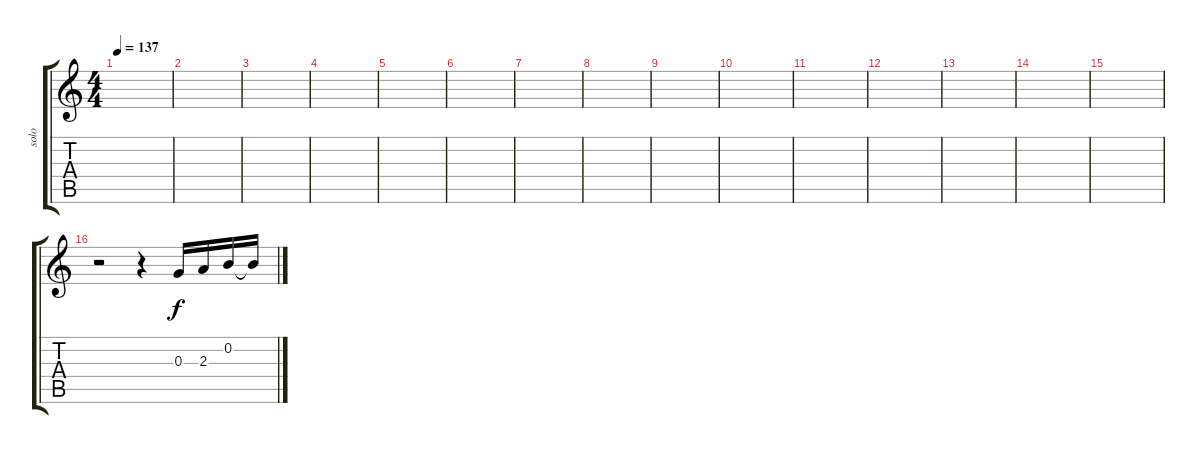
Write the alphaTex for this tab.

\track ("solo" "solo") {instrument distortionguitar}
\staff {score tabs}
\tuning (E4 B3 G3 D3 A2 E2) {hide}
\ts (4 4)
\tempo 137
\clef g2
\ks c
|
|
|
|
|
|
|
|
|
|
|
|
|
|
|
r.2 r.4 0.3.16 2.3.16 0.2.16 0.2{t}.16
